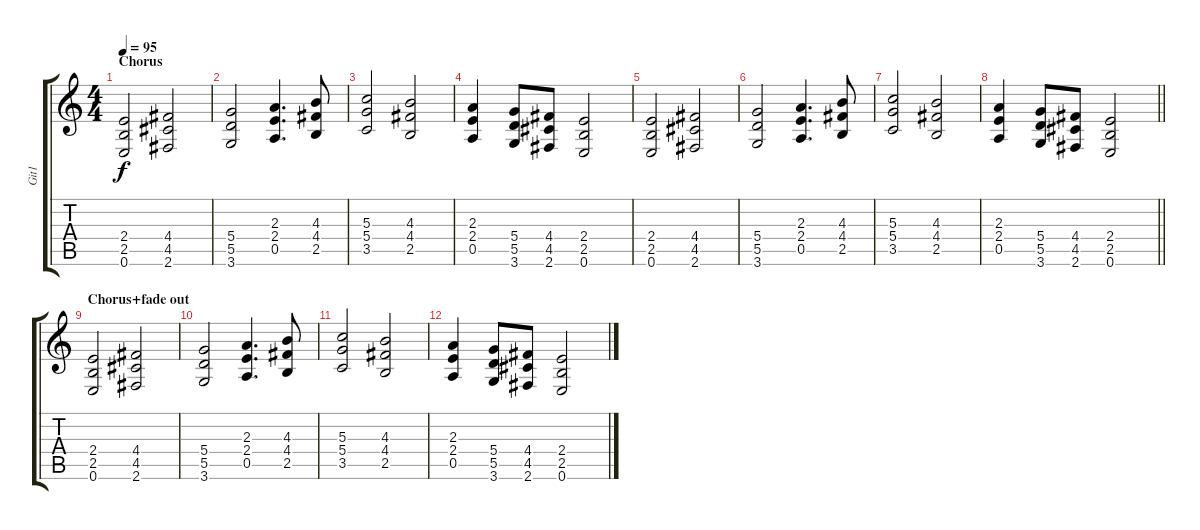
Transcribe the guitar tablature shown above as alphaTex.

\track ("Git1" "Git1") {instrument distortionguitar}
\staff {score tabs}
\tuning (E4 B3 G3 D3 A2 E2) {hide}
\ts (4 4)
\section ("" "Chorus")
\tempo 95
\clef g2
\ks c
(2.4 2.5 0.6).2{dy f} (4.4 4.5 2.6).2 |
(5.4 5.5 3.6).2 (2.3 2.4 0.5).4{d} (4.3 4.4 2.5).8 |
(5.3 5.4 3.5).2 (4.3 4.4 2.5).2 |
(2.3 2.4 0.5).4 (5.4 5.5 3.6).8 (4.4 4.5 2.6).8 (2.4 2.5 0.6).2 |
(2.4 2.5 0.6).2 (4.4 4.5 2.6).2 |
(5.4 5.5 3.6).2 (2.3 2.4 0.5).4{d} (4.3 4.4 2.5).8 |
(5.3 5.4 3.5).2 (4.3 4.4 2.5).2 |
\barLineRight lightlight
(2.3 2.4 0.5).4 (5.4 5.5 3.6).8 (4.4 4.5 2.6).8 (2.4 2.5 0.6).2 |
\section ("" "Chorus+fade out")
(2.4 2.5 0.6).2 (4.4 4.5 2.6).2 |
(5.4 5.5 3.6).2 (2.3 2.4 0.5).4{d} (4.3 4.4 2.5).8 |
(5.3 5.4 3.5).2 (4.3 4.4 2.5).2 |
(2.3 2.4 0.5).4 (5.4 5.5 3.6).8 (4.4 4.5 2.6).8 (2.4 2.5 0.6).2
